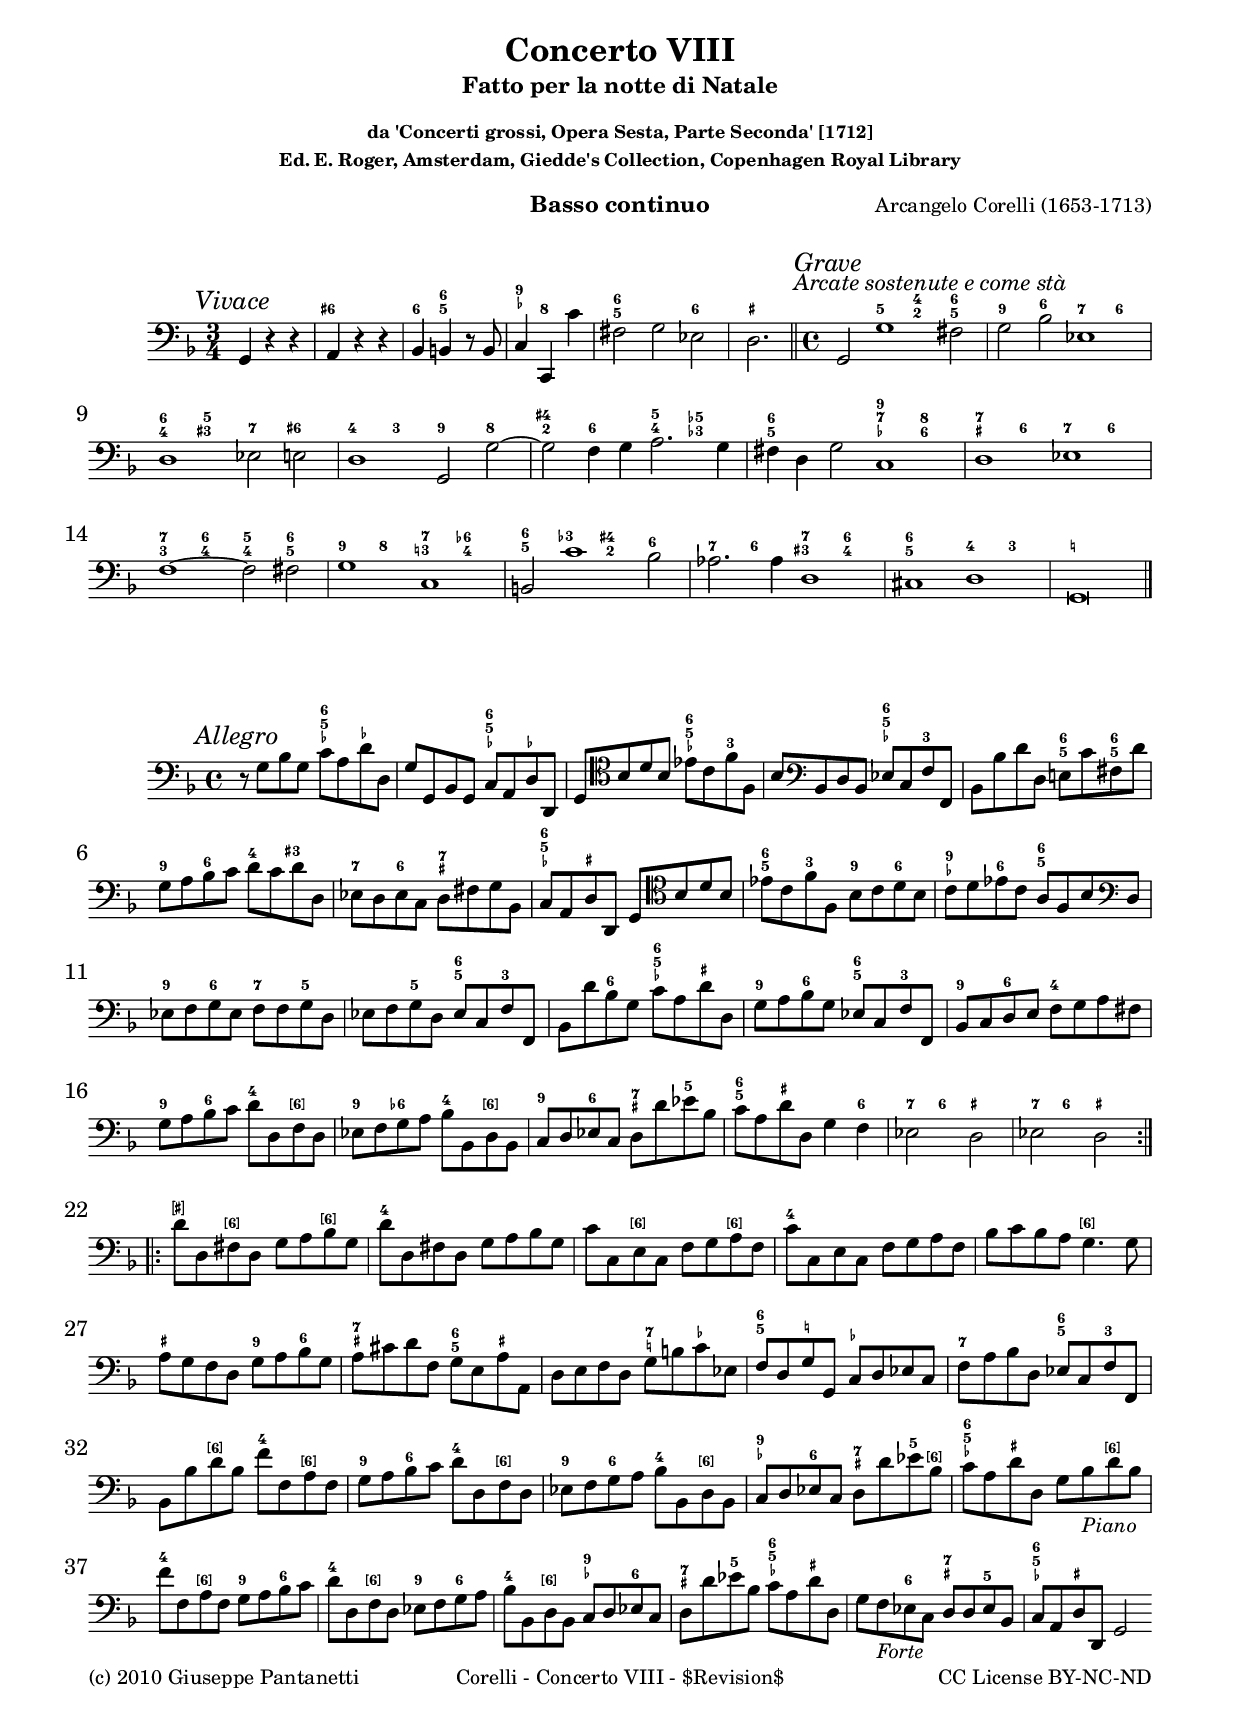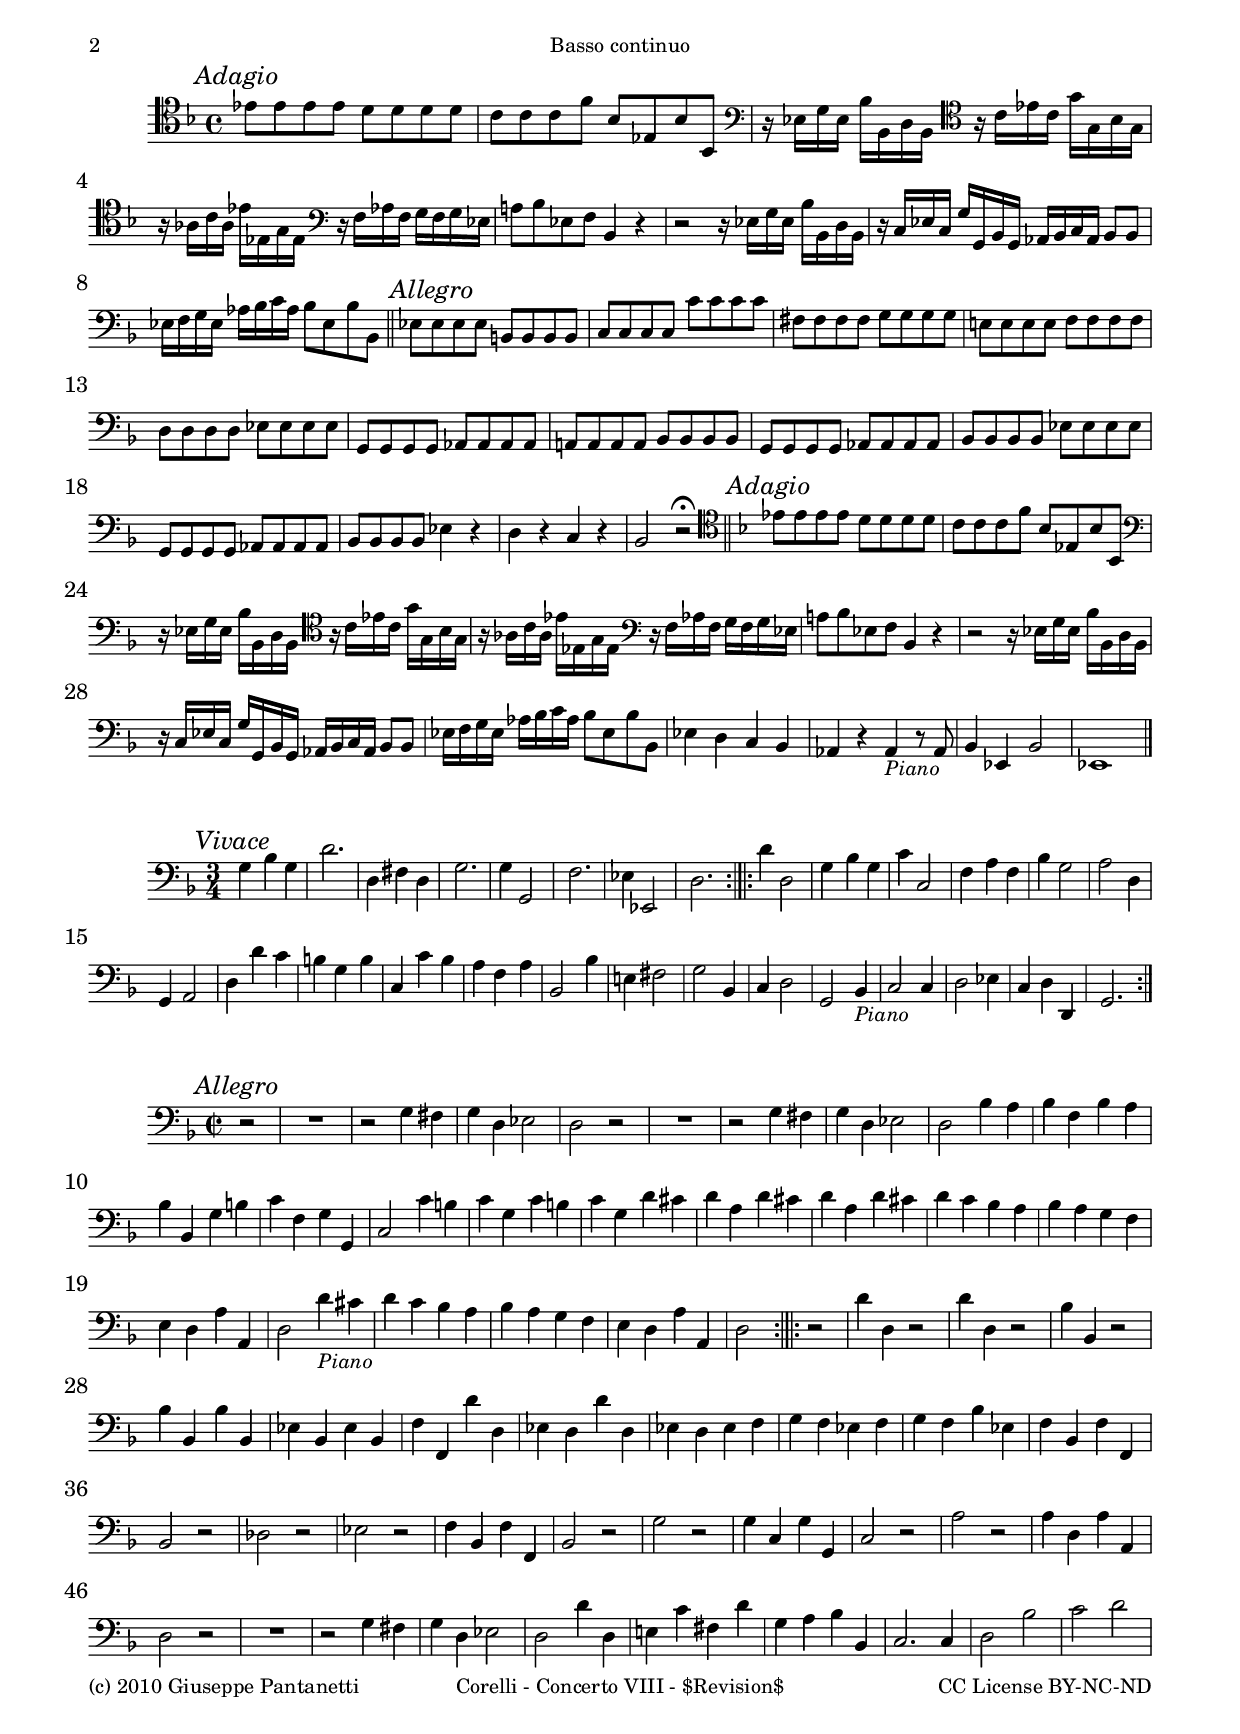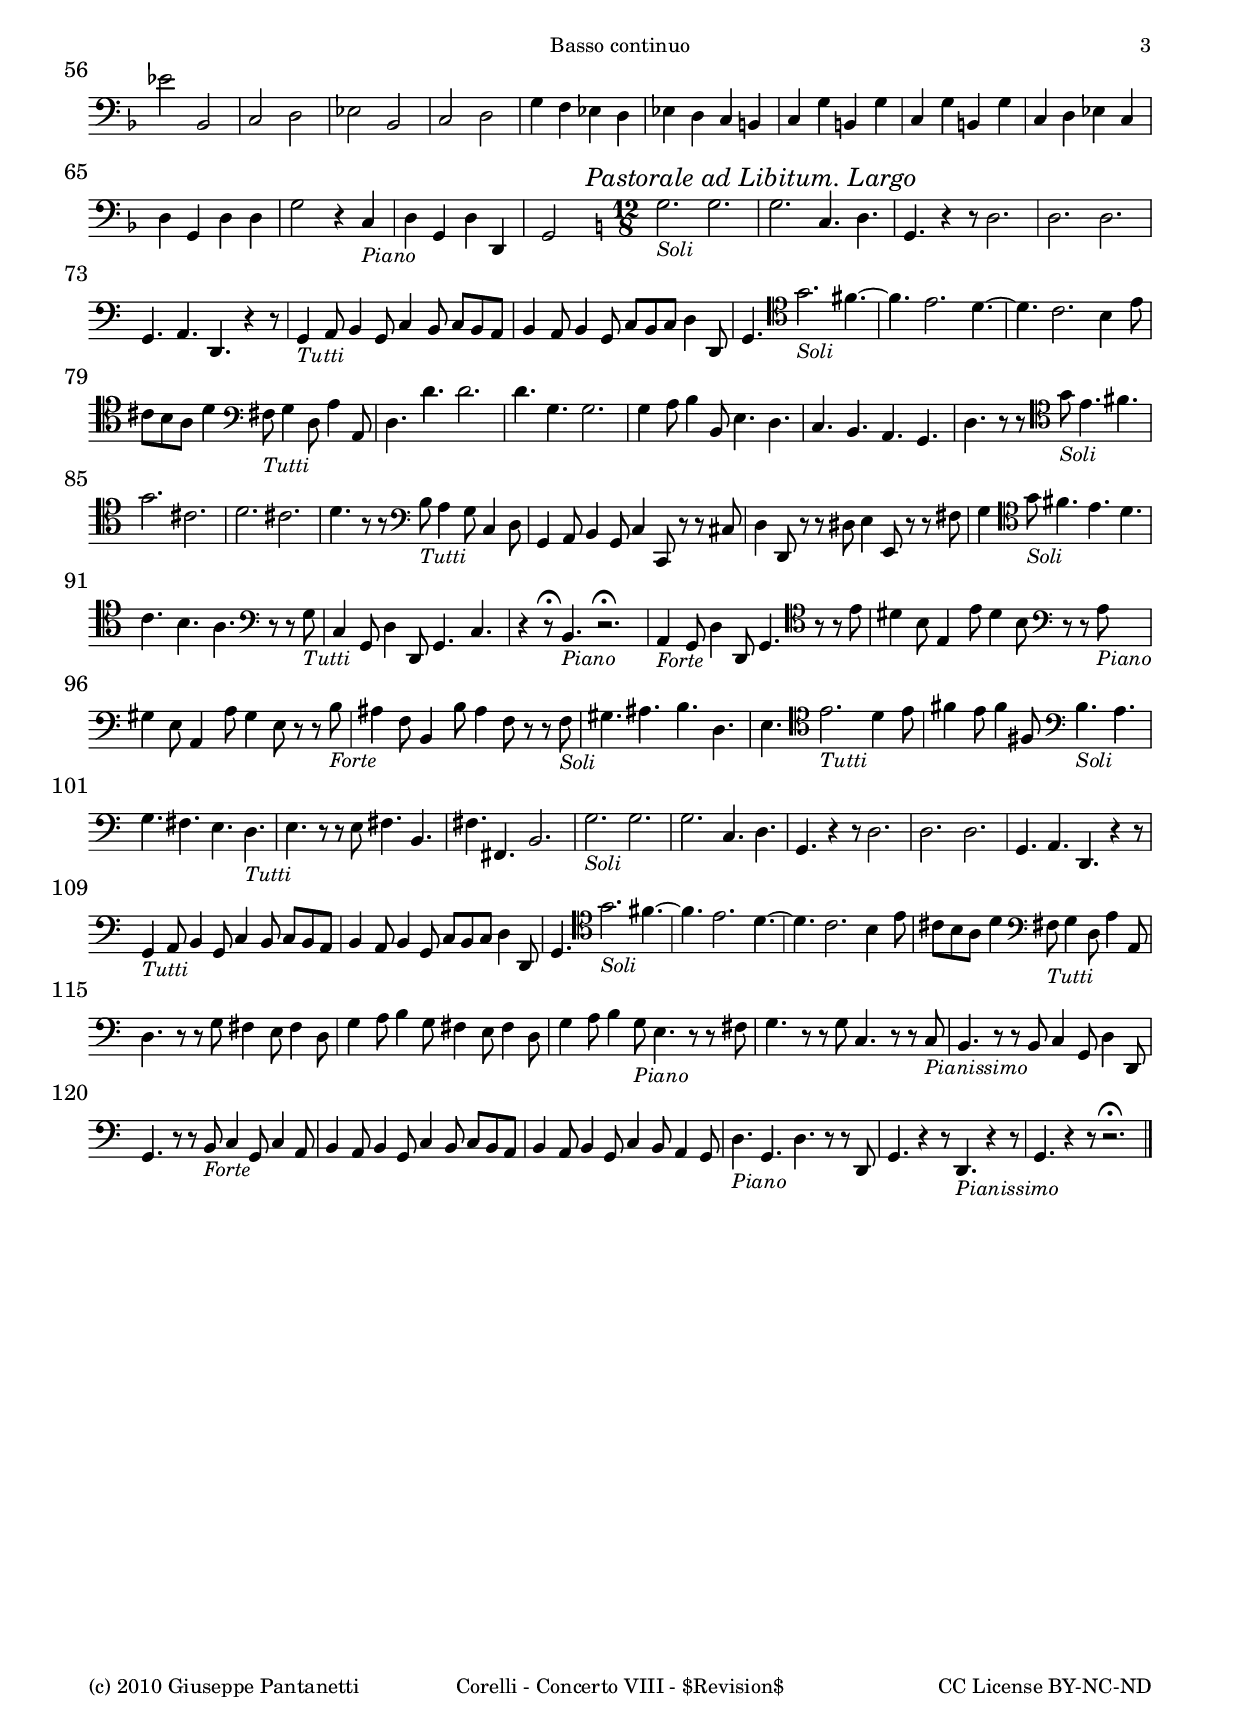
\include "corelli_viii_header.ly"
\include "corelli_viii_utilities.ly"
%#(set-global-staff-size 16.8)
#(set-global-staff-size 17.6)
%#(set-global-staff-size 17)

\paper  {
	auto-first-page-number = ##t
  # (define page-breaking ly:page-turn-breaking)
}

\layout {
	\context { \Score skipBars = ##t }
}

vcvivace = \relative c { 
	\global
	\time 3/4
	\key d \minor
	\clef bass

	g4 r r |
	a r r |
	bes b r8 b |
	c4 c, c'' |
	\set Score.measureLength = #(ly:make-moment 6 4)
	fis,2 g ees |
	\set Score.measureLength = #(ly:make-moment 3 4)
	d2. |
}

clvivace = \figuremode {
	\global
	\time 3/4

  <_>4 <_> <_> |
  <6+> <_> <_> |
  <6> <6 5> <_> |
  <9 _-> <8> <_> |
	\set Score.measureLength = #(ly:make-moment 6 4)
	<6 5>2 <_> <6> |
	\set Score.measureLength = #(ly:make-moment 3 4)
	<_+>2. |
} 

vcgrave = \relative c' { 
	\global
	\clef bass
	\time 4/4
	\set Score.measureLength = #(ly:make-moment 4 2)

	g,2 g'1 fis2 |
  g2 bes ees,1 |
  d ees2 e |
  d1 g,2 g'~ |
  g f4 g a2. g4 |
  fis d g2 c,1 |

  d ees |
  f~ f2 fis |
  g1 c, |
  b2 c'1 bes2 |
  aes2. aes4 d,1 |
  cis d |
	g,\breve | \bar "|."
}

clgrave = \figuremode { 
	\global
	\clef bass
	\time 4/4
	\set Score.measureLength = #(ly:make-moment 4 2)

	<_>2 <5> <4 2> <6 5> |
  <9>2 <6> <7> <6> |
  <6 4> <5 3+> <7> <6+> |
  <4> <3> <9> <8> |
  <4+ 2> <6>4 <_> <5 4>2 <5- 3-> |
  <6 5>4 <_> <_>2 <9 7 _-> <8 6> |

  <7 _+>2 <6> <7> <6> |
  <7 3> <6 4> <5 4> <6 5> |
  <9> <8> <7 3!> <6- 4> |
  <6 5> <3-> <4+ 2> <6> |
  <7> <6> <7 3+> <6 4> |
  <6 5>1 <4>2 <3> |
	<_!>\breve | \bar "|."
}

vcallegro = \relative c' { 
	\global
	\clef bass
	\key d \minor
	\time 4/4
	\set Score.measureLength = #(ly:make-moment 4 4)
	
  r8 g bes g c a d d, |
  g g, bes g c a d d, |
  g \clef tenor bes' d bes ees c f f, |
  bes \clef bass bes, d bes ees c f f, |
  bes bes' d d, e! c' fis, d' |

  g, a bes c d c d d, |	
  ees d ees c d fis g bes, |
  c a d d, g \clef tenor bes' d bes |
  ees  c f f, bes c d bes |

  c d ees c a f bes \clef bass d, |
  ees f g ees f f g d |
  ees f g d ees c f f, |
  bes d' bes g c a d d, | 
  g a bes g ees c f f, |

  bes c d e f g a fis |
  g a bes c d d, f d |
  ees f g a bes bes, d bes |
  c d ees c d d' ees bes |
  c a d d, g4  f |

  ees2 d |
  ees2 d \bar ":|.|:"
  \repeat unfold 2 {d'8 d, fis d g a bes g} |
  \repeat unfold 2 {c c, e c f g a f} |

  bes c bes a g4. g8 |
  a g f d g a bes g |
  a cis d f, g e a a, |
  d e f d g b c ees, |
  f d g g, c d ees c |

  f a bes d, ees c f f, |
  bes bes' d bes f' f, a f |
  g a bes c d d, f d |
  ees f g a bes bes, d bes |
  c d ees c d d' ees bes |
  
  c a d d, g bes_\piano d bes |
  f' f, a f g a bes c |
  d d, f d ees f g a |
  bes bes, d bes c d ees c |
  d d' ees bes c a d d, |

  g f_\forte ees c d d ees bes |
  c a d d, g2 \bar ":|"
}

clallegro = \figuremode { 
	\global
	\clef bass
	\time 4/4
	\set Score.measureLength = #(ly:make-moment 4 4)
	
	\repeat unfold 2 {<_>2 <6 5 _->4 <_-> } |
	\repeat unfold 2 {<_>2 <6 5 _->4 <3>} |
  <_>2 <6 5>4 <6 5> |

  <9>4 <6> <4> <3+> |	
  <7>4 <6> <7 _+>2 |	
  <6 5 _->4 <_+> <_>2 |	
  <6 5>4 <3> <9> <6> |	

  <9 _->4 <6> <6 5>2 |	
  <9>4 <6> <7> <5> |	
  <_>4 <5> <6 5> <3> |	
  <_>4 <6> <6 5 _-> <_+> |	
  <9>4 <6> <6 5> <3> |	

  <9>4 <6> <4>2 |	
  <9>4 <6> <4> <[6]> |	
  <9>4 <6-> <4> <[6]> |	
  <9>4 <6> <7 _+> <5> |	
  <6 5>4 <_+> <_> <6> |	

  <7>4 <6> <_+>2 |	
  <7>4 <6> <_+>2 \bar ":|.|:"
  <[_+]>4 <[6]>2 <[6]>4 | 
  <4>1 |
  <_>4 <[6]>2 <[6]>4 | 
  <4>1 |

  <_>2 <[6]> |
  <_+>2 <9>4 <6> |
  <7 _+>2 <6 5>4 <_+> |
  <_>2 <7 _!>4 <_-> |
  <6 5>4 <_!> <_->2 |	

  <7>2 <6 5>4 <3> |
  <_>4 <[6]> <4> <[6]> |	
  <9>4 <6> <4> <[6]> |	
  <9>4 <6> <4> <[6]> |	
  <9 _->4 <6> <7 _+> <5>8 <[6]> |	
  
  <6 5 _->4 <_+> <_> <[6]> |	
  <4>4 <[6]> <9> <6> |
  <4>4 <[6]> <9> <6> |
  <4>4 <[6]> <9 _-> <6> |
  <7 _+>4 <5> <6 5 _-> <_+> |	

  <_>4 <6> <7 _+> <5> |	
  <6 5 _->4 <_+> <_>2 | \bar ":|"
}

vcadagio = \relative c' { 
	%\global
	\key d \minor
  \clef tenor

  ees8 ees ees ees d d d d |
  c c c f bes, ees, bes' bes, |

  \clef bass r16 ees g ees bes' bes, d bes \clef tenor r c' ees c g' g, bes g |
  r aes c aes ees' ees, g ees \clef bass r f aes f g f g ees |
  a!8 bes ees, f bes,4 r |
  
  r2 r16ees g es bes' bes, d bes |
  r c ees c g' g, bes g aes bes c aes bes8 bes |
  ees16 f g  ees aes bes c aes bes8 ees, bes' bes, |  
}

cladagio = \figuremode { 

  <_>2 <6> |
  <7 _->4 <6->8 <7> <7>4 <4>8 <3> |

  <_>8 <[6]> <4>4 <9>8 <6> <4>4 |
  <9>8 <6> <4>4  <9>8 <6> <7> <6-> |
  <6 5>4 <6 5>8 <3> <_>2 |
  
  <_>2 <4->4 <4>4 |
  <9>8 <6>8 <4>2 <4>8 <3> |
  <_>4 <9>8 <6> <7>4 <4>8 <3> |  
}

vcallegroII = \relative c' { 
	\global

  ees,8 ees ees ees b b b b |
  c c c c c' c c c |
  fis, fis fis fis g g g g |
  e! e e e f f f f | 
  d d d d ees ees ees ees |

  g, g g g aes aes aes aes |
  a! a a a bes bes bes bes |
  g g g g aes aes aes aes |
  bes bes bes bes ees ees ees ees |
  g, g g g aes aes aes aes |

  bes8 bes bes bes ees4 r |
	d r c r |
	bes2 r\fermata |
}

clallegroII = \figuremode { 
	\global

	\repeat unfold 11 { <_>1 | }
	<6>2 <6> |
	<_>1 |
}

vcadagioII = {
	\vcadagio 
	\relative c { ees4 d c bes |
  aes r  aes_\piano r8 aes |
  bes4 ees, bes'2 |
  ees,1 } \bar "|."
}

cladagioII = {
	\cladagio 
	\figuremode {
		<_>4 <6 4 2> <7 5 3> <8 6 4> |
		<5>4 <_>2 <_>8 <6> |
		<7>2 <4>4 <3> |
		<_>1 |
  } \bar "|."
}

vcvivaceII = \relative c' { 
	\global
	\key d \minor
	\time 3/4
  \clef bass

  g4 bes g |
  d'2. | 
  d,4 fis d |
  g2.   
  g4 g,2 |
  f'2. |
  ees4 ees,2 |
	d'2. | \bar ":|.|:"
  d'4 d,2 |
  g4 bes g |
  c c,2 |
  f4 a f |

  bes g2 |
  a d,4 |
  g, a2 |
  d4 d' c |
  b g b |
  c, c' bes |
  a f a |
  bes,2 bes'4 |
  e,! fis2 |
  g bes,4 |
  c d2 |

  g, bes4_\piano |
  c2 c4 |
  d2 ees4 |
  c d d, |
  g2. \bar ":|.|:"
}

vcallegroIII = \relative c' {
	\global
	\key d \minor
	\time 2/2
  \clef bass

	\partial 4*2 \repeat unfold 2 { r2 | R1 | r2 g4 fis | g d ees2 | d }
	bes'4 a | bes f bes a |
  bes bes, g' b |
  c f, g g, |
  c2 c'4 b |
  c g c b |
  c g d' cis |
  d a d cis |

  d a d cis |
  d c bes a |
  bes a g f |
  e d a' a, |
  d2 d'4_\piano cis |
  d c bes a |
  bes a g f |
  e d a' a, |

  d2 \bar ":|.|:"
  r2 |
  d'4 d, r2 |
  d'4 d, r2 |
  bes'4 bes, r2 |
  bes'4 bes, bes'4 bes, |
  ees bes ees bes |
  f' f, d'' d, |
  ees d d' d, | 
  ees d ees f |
  
  g f ees f |
  g f bes ees, |
  f bes, f' f, |
  bes2 r |
  des r |
  ees r |
  f4 bes, f' f, |
  bes2 r |
  g' r |
  g4 c, g' g, |
  
  c2 r |
  a' r |
  a4 d, a' a, |
  d2 r |
  R1 | 
  r2 g4 fis |
  g d ees2 |
  d d'4 d, |
  e! c' fis, d' |
  g, a bes bes, |

  c2. c4 | 
  d2 bes' |
  c d |
  ees bes, |
  c d |
  ees bes |
  c d |
  g4 f ees d |
  ees d c b |
  c g' b, g' |
  
  c, g' b, g' |
  c, d ees c |
  d g, d' d |
  g2 r4 c,4_\piano |
  d g, d' d, |

	\set Score.measureLength = #(ly:make-moment 2 4)
        g2 \bar ":|" 
}

vcpastoralepiece = \relative c' {
  g2._\soli g |
  g c,4. d |

  g, r4 r8 d'2. |
  d d |
  g,4. a d, r4 r8  |
  g4_\tutti a8 b4 g8 c4 b8 c b a |
  b4 a8 b4 g8 c b c d4 d,8 |
  g4. \clef tenor g''2._\soli fis4.~ |
  
  fis e2. d4.~ |
  d c2. b4 e8 |
  cis b a d4 \clef bass fis,8_\tutti g4 d8 a'4 a,8 |
}

vcpastorale = \relative c {
	\global
	\key c \major
	\time 12/8

	\vcpastoralepiece
  d4. d' d2. |
  d4. g, g2. |

  g4 a8 b4 b,8 e4. d |
  c b a g |
  d' r8 r \clef tenor g'8_\soli e4. fis |
  g2. cis, |
  d cis |
  
  d4. r8 r \clef bass b8_\tutti a4 g8 c,4 d8 |
  g,4 a8 b4 g8 c4 c,8 r r cis' |
  d4 d,8 r r dis' e4 e,8 r r fis' |
  g4 \clef tenor g'8_\soli fis4. e d |

  c b a \clef bass r8 r g8_\tutti  |
  c,4 g8 d'4 d,8 g4. c |
  r4 r8\fermata b4._\piano r2.\fermata |
  a4_\forte g8 d'4 d,8 g4. \clef tenor r8 r e'' |
  dis4 b8 e,4 e'8 

  dis4 b8 \clef bass r8 r a_\piano |
  gis4 e8 a,4 a'8 gis4 e8 r r b'_\forte |
  ais4 f8 b,4 b'8 ais4 f8 r r f_\soli |
  gis4. ais b d, |
  e \clef tenor e'2._\tutti  d4 e8 |
  fis4 e8 fis4 fis,8 \clef bass b4._\soli a |
  
  g fis e d_\tutti |
  e r8 r e fis4. b, |
  fis' fis, b2. | 

	\vcpastoralepiece
  d4. r8 r g fis4 e8 fis4 d8 |

  g4 a8 b4 g8 fis4 e8 fis4 d8 |
  g4 a8 b4 g8_\piano e4. r8 r fis |
  g4. r8 r g c,4. r8 r c8_\pianissimo |
  b4. r8 r b c4 g8 d'4 d,8 |
  g4. r8 r b8_\forte c4 g8 c4 a8 |

  b4 a8 b4 g8 c4 b8 c b a |
  b4 a8 b4 g8 c4 b8 a4 g8 |
  d'4._\piano g, d' r8 r d, |
  g4. r4 r8 d4._\pianissimo r4 r8 |
	g4. r4 r8 r2.^\fermata \bar "|."
}


\header { instrument = "Basso continuo" }

\book {
	\score { { \new Staff 
		\vivace << \vcvivace \clvivace >> \bar "||"
		\grave << \vcgrave \clgrave >>
	} }
	\score { { \new Staff
		\allegro << \vcallegro \clallegro >>
	} }
	\score { { \new Staff
		\adagio \time 4/4 \vcadagio \bar "||"
		\allegro \vcallegroII \bar "||"
		\adagio \vcadagioII
	} }
	\score { { \new Staff
		\vivace \vcvivaceII
	} }
	\score { { \new Staff
		\allegro \vcallegroIII 
		\pastorale \vcpastorale 
	} }
}

